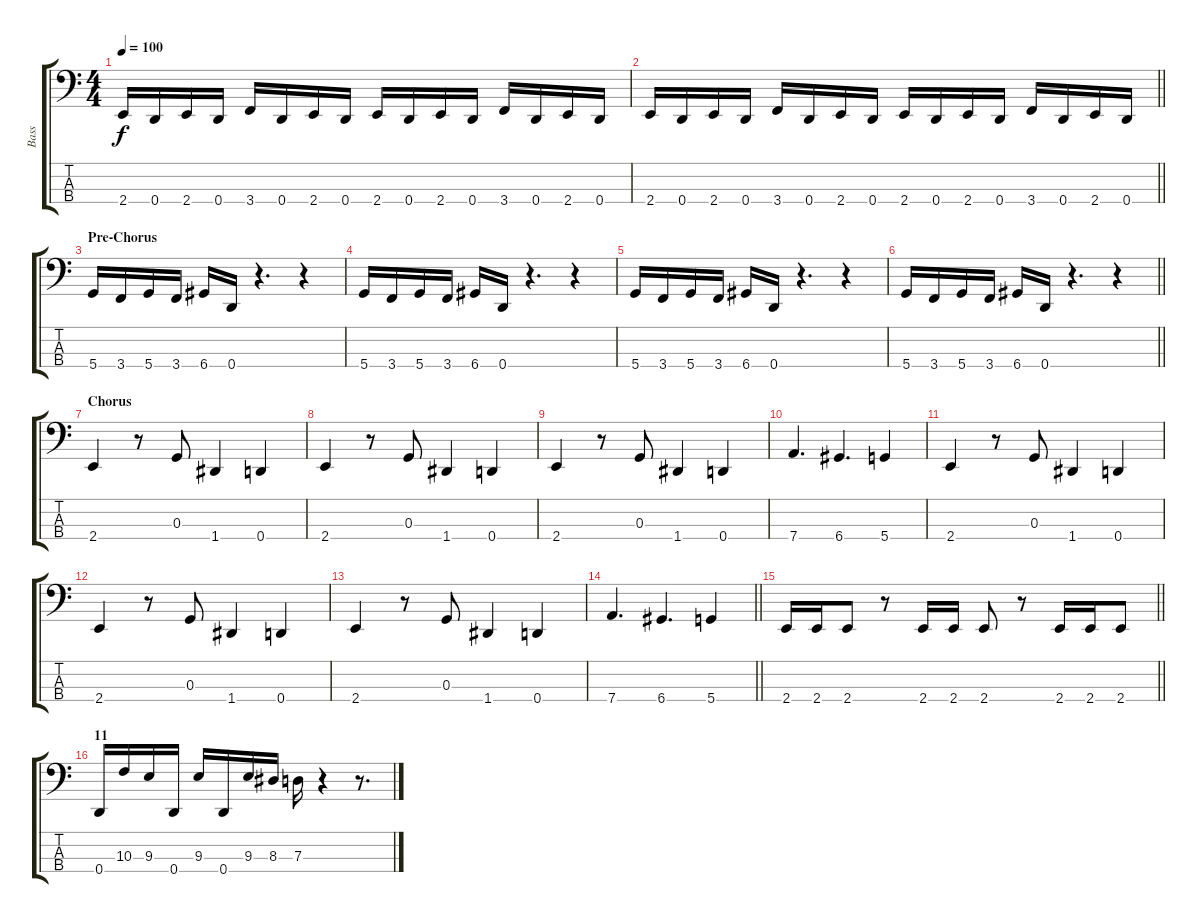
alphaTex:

\track ("Bass" "Bass") {instrument electricbassfinger}
\staff {score tabs}
\tuning (F2 C2 G1 D1) {hide}
\ts (4 4)
\tempo 100
\clef f4
\ks c
2.4.16{dy f} 0.4.16 2.4.16 0.4.16 3.4.16 0.4.16 2.4.16 0.4.16 2.4.16 0.4.16 2.4.16 0.4.16 3.4.16 0.4.16 2.4.16 0.4.16 |
\barLineRight lightlight
2.4.16 0.4.16 2.4.16 0.4.16 3.4.16 0.4.16 2.4.16 0.4.16 2.4.16 0.4.16 2.4.16 0.4.16 3.4.16 0.4.16 2.4.16 0.4.16 |
\section ("" "Pre-Chorus")
5.4.16 3.4.16 5.4.16 3.4.16 6.4.16 0.4.16 r.4{d} r.4 |
5.4.16 3.4.16 5.4.16 3.4.16 6.4.16 0.4.16 r.4{d} r.4 |
5.4.16 3.4.16 5.4.16 3.4.16 6.4.16 0.4.16 r.4{d} r.4 |
\barLineRight lightlight
5.4.16 3.4.16 5.4.16 3.4.16 6.4.16 0.4.16 r.4{d} r.4 |
\section ("" "Chorus")
2.4.4 r.8 0.3.8 1.4.4 0.4.4 |
2.4.4 r.8 0.3.8 1.4.4 0.4.4 |
2.4.4 r.8 0.3.8 1.4.4 0.4.4 |
7.4.4{d} 6.4.4{d} 5.4.4 |
2.4.4 r.8 0.3.8 1.4.4 0.4.4 |
2.4.4 r.8 0.3.8 1.4.4 0.4.4 |
2.4.4 r.8 0.3.8 1.4.4 0.4.4 |
\barLineRight lightlight
7.4.4{d} 6.4.4{d} 5.4.4 |
\section ("" "")
\barLineRight lightlight
2.4.16 2.4.16 2.4.8 r.8 2.4.16 2.4.16 2.4.8 r.8 2.4.16 2.4.16 2.4.8 |
\section ("" "11")
0.4.16 10.3.16 9.3.16 0.4.16 9.3.16 0.4.16 9.3.16 8.3.16 7.3.16 r.4 r.8{d}
